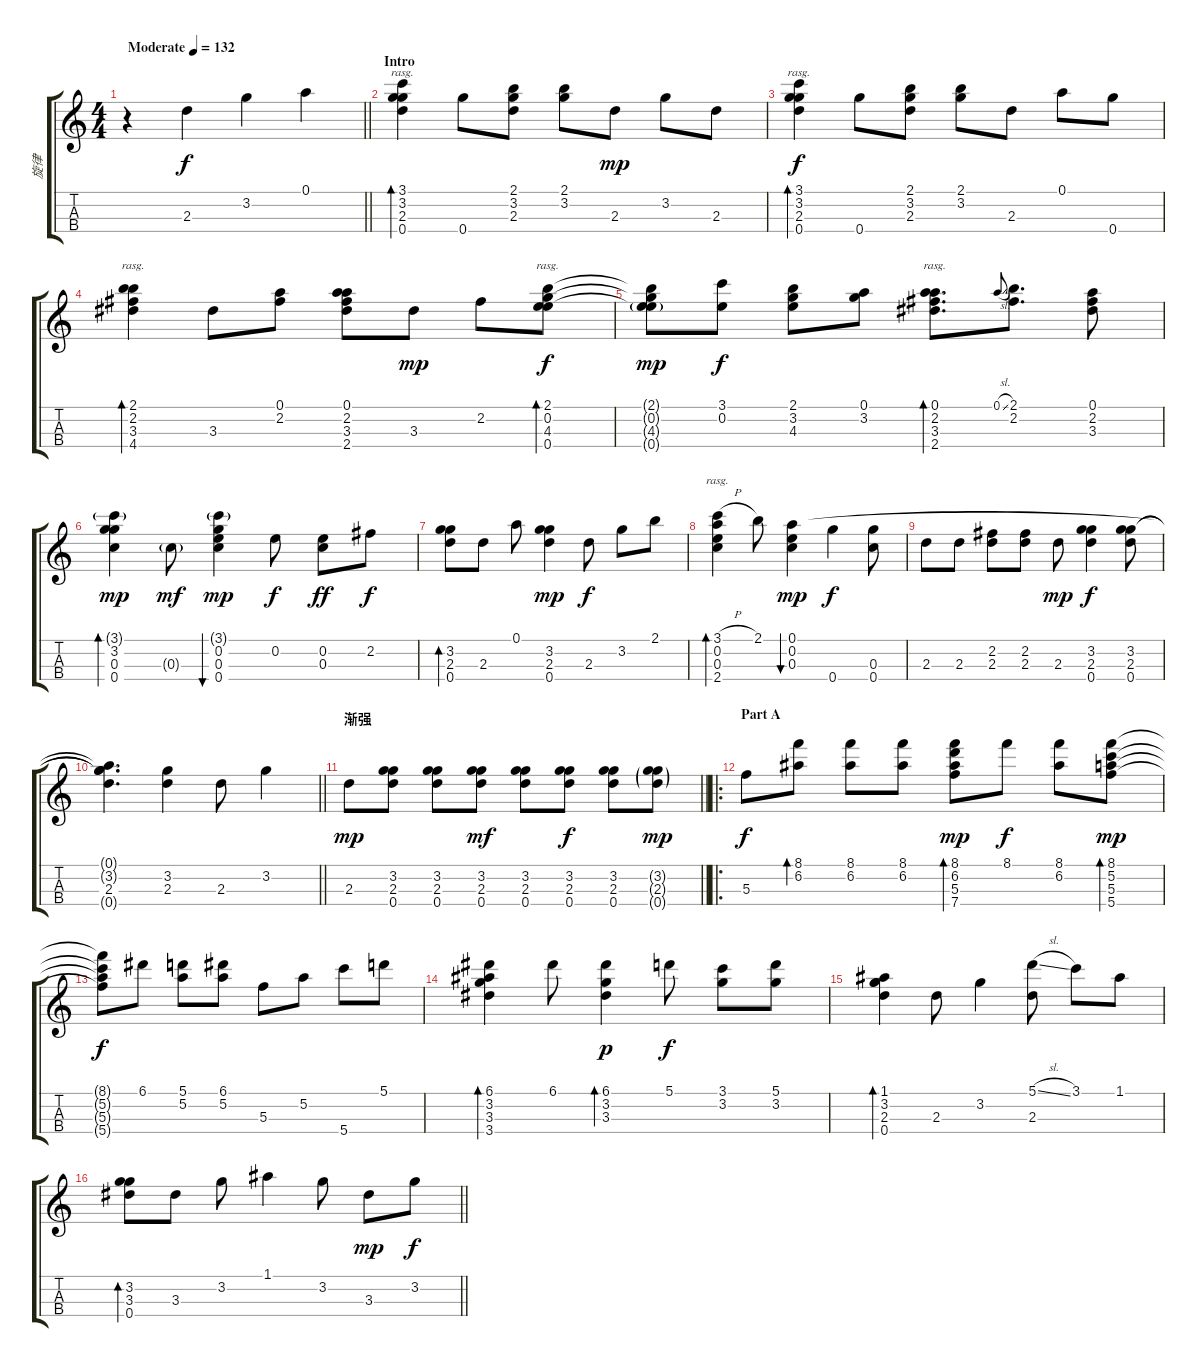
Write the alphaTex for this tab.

\track ("旋律" "旋律") {instrument acousticguitarnylon}
\staff {score tabs}
\tuning (A4 E4 C4 G4) {hide}
\ts (4 4)
\tempo (132 "Moderate")
\clef g2
\barLineRight lightlight
\ks c
r.4{dy f instrument acousticguitarnylon} 2.3.4 3.2.4 0.1.4 |
\section ("" "Intro")
(3.1 3.2 2.3 0.4).4{bd 60 rasg ii} 0.4.8 (2.1 3.2 2.3).8 (2.1 3.2).8 2.3.8{dy mp} 3.2.8 2.3.8 |
(3.1 3.2 2.3 0.4).4{bd 60 rasg ii dy f} 0.4.8 (2.1 3.2 2.3).8 (2.1 3.2).8 2.3.8 0.1.8 0.4.8 |
(2.1 2.2 3.3 4.4).4{bd 60 rasg ii} 3.3.8 (0.1 2.2).8 (0.1 2.2 3.3 2.4).8 3.3.8{dy mp} 2.2.8 (2.1 0.2 4.3 0.4).8{bd 60 rasg ii dy f} |
(2.1{t} 0.2{t} 4.3{g} 0.4{t}).8{dy mp} (3.1 0.2).8{dy f} (2.1 3.2 4.3).8 (0.1 3.2).8 (0.1 2.2 3.3 2.4).8{d bd 60 rasg ii} 0.1{sl}.8{gr onbeat} (2.1 2.2).8{d} (0.1 2.2 3.3).8 |
(3.1{g} 3.2 0.3 0.4).4{bd 60 dy mp} 0.3{g}.8{dy mf} (3.1{g} 0.2 0.3 0.4).4{bu 60 dy mp} 0.2.8{dy f} (0.2 0.3).8{dy ff} 2.2.8{dy f} |
(3.2 2.3 0.4).8{bd 60} 2.3.8 0.1.8 (3.2 2.3 0.4).4{dy mp} 2.3.8{dy f} 3.2.8 2.1.8 |
(3.1{h} 0.2 0.3 2.4).4{bd 60 rasg ii} 2.1.8 (0.1 0.2 0.3).4{bu 60 dy mp} 0.4.4{dy f} (0.3 0.4).8 |
2.3.8 2.3.8 (2.2 2.3).8 (2.2 2.3).8 2.3.8{dy mp} (3.2 2.3 0.4).4{dy f} (3.2 2.3 0.4).8 |
\barLineRight lightlight
(0.1{t} 3.2{t} 2.3 0.4{t}).4{d} (3.2 2.3).4 2.3.8 3.2.4 |
\section ("" "渐强")
\barLineRight lightlight
2.3.8{dy mp} (3.2 2.3 0.4).8 (3.2 2.3 0.4).8 (3.2 2.3 0.4).8{dy mf} (3.2 2.3 0.4).8 (3.2 2.3 0.4).8{dy f} (3.2 2.3 0.4).8 (3.2{g} 2.3{g} 0.4{g}).8{dy mp} |
\ro
\section ("" "Part A")
5.3.8{dy f} (8.1 6.2).8{bd 240} (8.1 6.2).8 (8.1 6.2).8 (8.1 6.2 5.3 7.4).8{bd 60 dy mp} 8.1.8{dy f} (8.1 6.2).8 (8.1 5.2 5.3 5.4).8{bd 60 dy mp} |
(8.1{t} 5.2{t} 5.3{t} 5.4{t}).8{dy f} 6.1.8 (5.1 5.2).8 (6.1 5.2).8 5.3.8 5.2.8 5.4.8 5.1.8 |
(6.1 3.2 3.3 3.4).4{bd 60} 6.1.8 (6.1 3.2 3.3).4{bd 60 dy p} 5.1.8{dy f} (3.1 3.2).8 (5.1 3.2).8 |
(1.1 3.2 2.3 0.4).4{bd 60} 2.3.8 3.2.4 (5.1{sl} 2.3).8 3.1.8 1.1.8 |
\barLineRight lightlight
(3.2 3.3 0.4).8{bd 60} 3.3.8 3.2.8 1.1.4 3.2.8 3.3.8{dy mp} 3.2.8{dy f}
